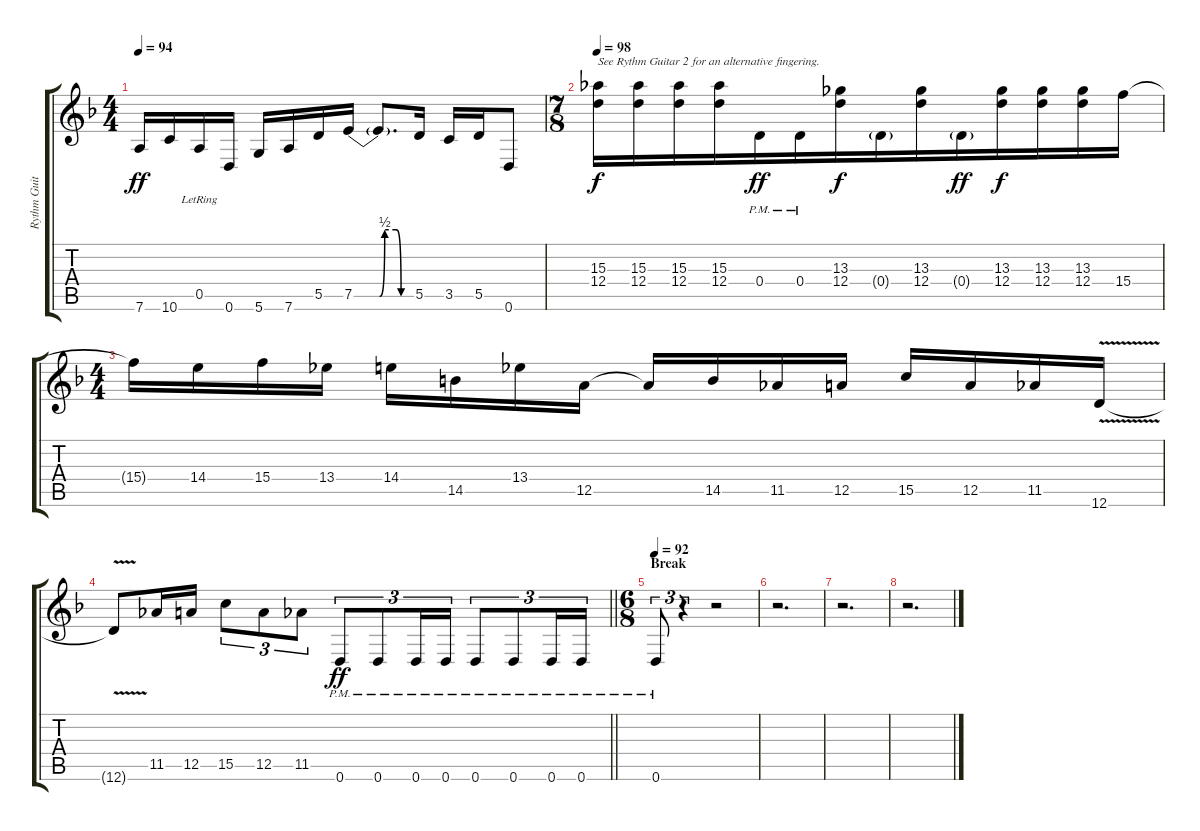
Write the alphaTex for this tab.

\track ("Rythm Guitar 1" "Rythm Guit") {instrument distortionguitar}
\staff {score tabs}
\tuning (E4 A3 F3 D3 A2 D2) {hide}
\ts (4 4)
\tempo 94
\clef g2
\ks dminor
7.6.16{dy ff} 10.6.16 0.5{lr}.16 0.6.16 5.6.16 7.6.16 5.5.16 7.5{be (custom 0 0 25 0 30 2 41 2 46 0 60 0)}.16 7.5{t}.8{d} 5.5.16 3.5.16 5.5.16 0.6.8 |
\ts (7 8)
\tempo 98
(15.3 12.4).16{txt "See Rythm Guitar 2 for an alternative fingering." dy f} (15.3 12.4).16{beam merge} (15.3 12.4).16 (15.3 12.4).16{beam merge} 0.4{pm}.16{dy ff} 0.4{pm}.16 (13.3 12.4).16{dy f} 0.4{g}.16{beam merge} (13.3 12.4).16 0.4{g}.16{dy ff} (13.3 12.4).16{dy f} (13.3 12.4).16{beam merge} (13.3 12.4).16 15.4.16 |
\ts (4 4)
15.4{t}.16 14.4.16 15.4.16 13.4.16 14.4.16 14.5.16 13.4.16 12.5.16 12.5{t}.16 14.5.16 11.5.16 12.5.16 15.5.16 12.5.16 11.5.16 12.6{v}.16 |
\barLineRight lightlight
12.6{t}.8 11.5.16 12.5.16 15.5.8{tu (3 2)} 12.5.8{tu (3 2)} 11.5.8{tu (3 2)} 0.6{pm}.8{tu (3 2) dy ff} 0.6{pm}.8{tu (3 2)} 0.6{pm}.16{tu (3 2)} 0.6{pm}.16{tu (3 2)} 0.6{pm}.8{tu (3 2)} 0.6{pm}.8{tu (3 2)} 0.6{pm}.16{tu (3 2)} 0.6{pm}.16{tu (3 2)} |
\ts (6 8)
\section ("" "Break")
\tempo 92
0.6{pm}.8{tu (3 2)} r.4{tu (3 2)} r.2 |
r.2{d} |
r.2{d} |
r.2{d}
